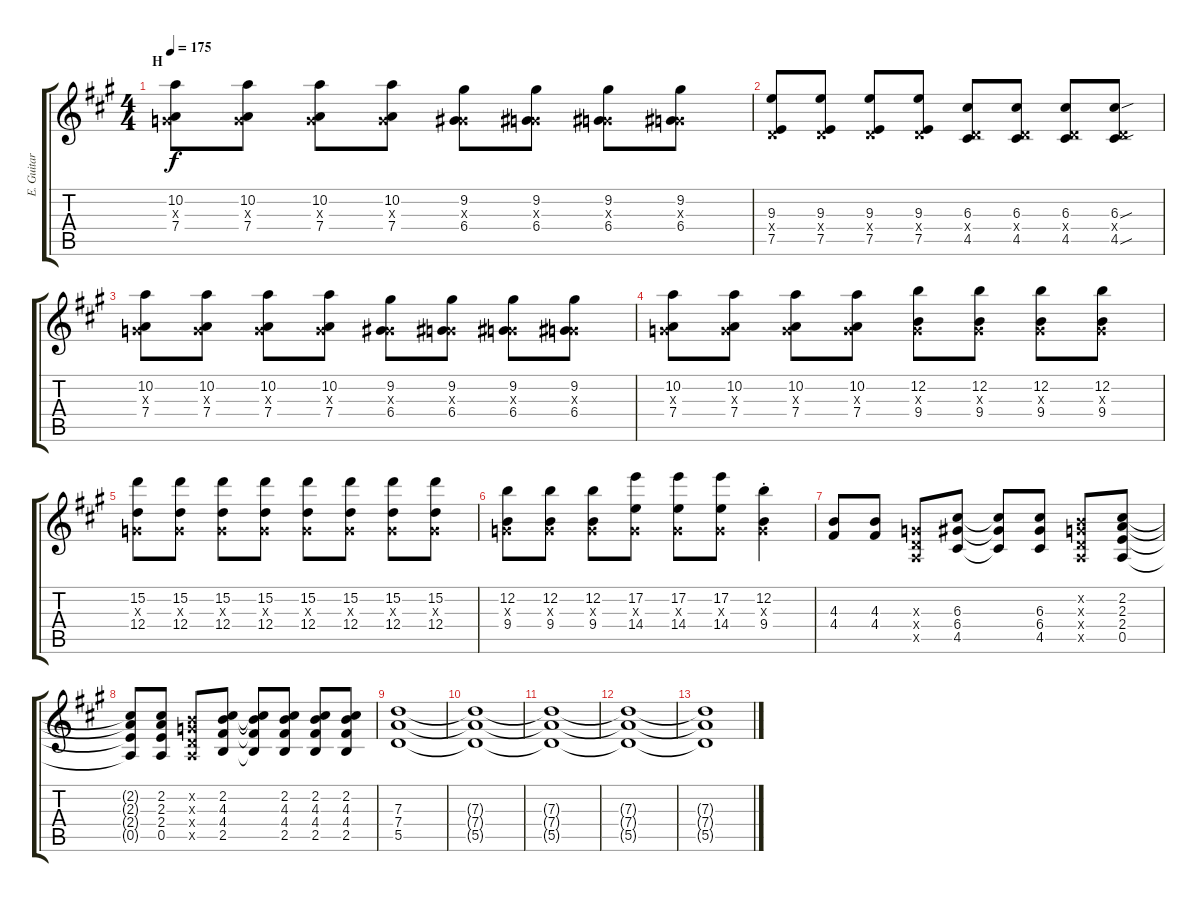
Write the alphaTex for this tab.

\track ("E. Guitar III" "E. Guitar ") {instrument overdrivenguitar}
\staff {score tabs}
\tuning (E4 B3 G3 D3 A2 E2) {hide}
\ts (4 4)
\section ("" "H")
\tempo 175
\clef g2
\ks a
(10.2 0.3{x} 7.4).8{dy f} (10.2 0.3{x} 7.4).8 (10.2 0.3{x} 7.4).8 (10.2 0.3{x} 7.4).8 (9.2 0.3{x} 6.4).8 (9.2 0.3{x} 6.4).8 (9.2 0.3{x} 6.4).8 (9.2 0.3{x} 6.4).8 |
(9.3 0.4{x} 7.5).8 (9.3 0.4{x} 7.5).8 (9.3 0.4{x} 7.5).8 (9.3 0.4{x} 7.5).8 (6.3 0.4{x} 4.5).8 (6.3 0.4{x} 4.5).8 (6.3 0.4{x} 4.5).8 (6.3{sou} 0.4{x} 4.5{sou}).8 |
(10.2 0.3{x} 7.4).8 (10.2 0.3{x} 7.4).8 (10.2 0.3{x} 7.4).8 (10.2 0.3{x} 7.4).8 (9.2 0.3{x} 6.4).8 (9.2 0.3{x} 6.4).8 (9.2 0.3{x} 6.4).8 (9.2 0.3{x} 6.4).8 |
(10.2 0.3{x} 7.4).8 (10.2 0.3{x} 7.4).8 (10.2 0.3{x} 7.4).8 (10.2 0.3{x} 7.4).8 (12.2 0.3{x} 9.4).8 (12.2 0.3{x} 9.4).8 (12.2 0.3{x} 9.4).8 (12.2 0.3{x} 9.4).8 |
(15.2 0.3{x} 12.4).8 (15.2 0.3{x} 12.4).8 (15.2 0.3{x} 12.4).8 (15.2 0.3{x} 12.4).8 (15.2 0.3{x} 12.4).8 (15.2 0.3{x} 12.4).8 (15.2 0.3{x} 12.4).8 (15.2 0.3{x} 12.4).8 |
(12.2 0.3{x} 9.4).8 (12.2 0.3{x} 9.4).8 (12.2 0.3{x} 9.4).8 (17.2 0.3{x} 14.4).8 (17.2 0.3{x} 14.4).8 (17.2 0.3{x} 14.4).8 (12.2{st} 0.3{x} 9.4{st}).4 |
(4.3 4.4).8 (4.3 4.4).8 (0.3{x} 0.4{x} 0.5{x}).8 (6.3 6.4 4.5).8 (6.3{t} 6.4{t} 4.5{t}).8 (6.3 6.4 4.5).8 (0.2{x} 0.3{x} 0.4{x} 0.5{x}).8 (2.2 2.3 2.4 0.5).8 |
(2.2{t} 2.3{t} 2.4{t} 0.5{t}).8 (2.2 2.3 2.4 0.5).8 (0.2{x} 0.3{x} 0.4{x} 0.5{x}).8 (2.2 4.3 4.4 2.5).8 (2.2{t} 4.3{t} 4.4{t} 2.5{t}).8 (2.2 4.3 4.4 2.5).8 (2.2 4.3 4.4 2.5).8 (2.2 4.3 4.4 2.5).8 |
(7.3 7.4 5.5).1 |
(7.3{t} 7.4{t} 5.5{t}).1 |
(7.3{t} 7.4{t} 5.5{t}).1 |
(7.3{t} 7.4{t} 5.5{t}).1 |
(7.3{t} 7.4{t} 5.5{t}).1
